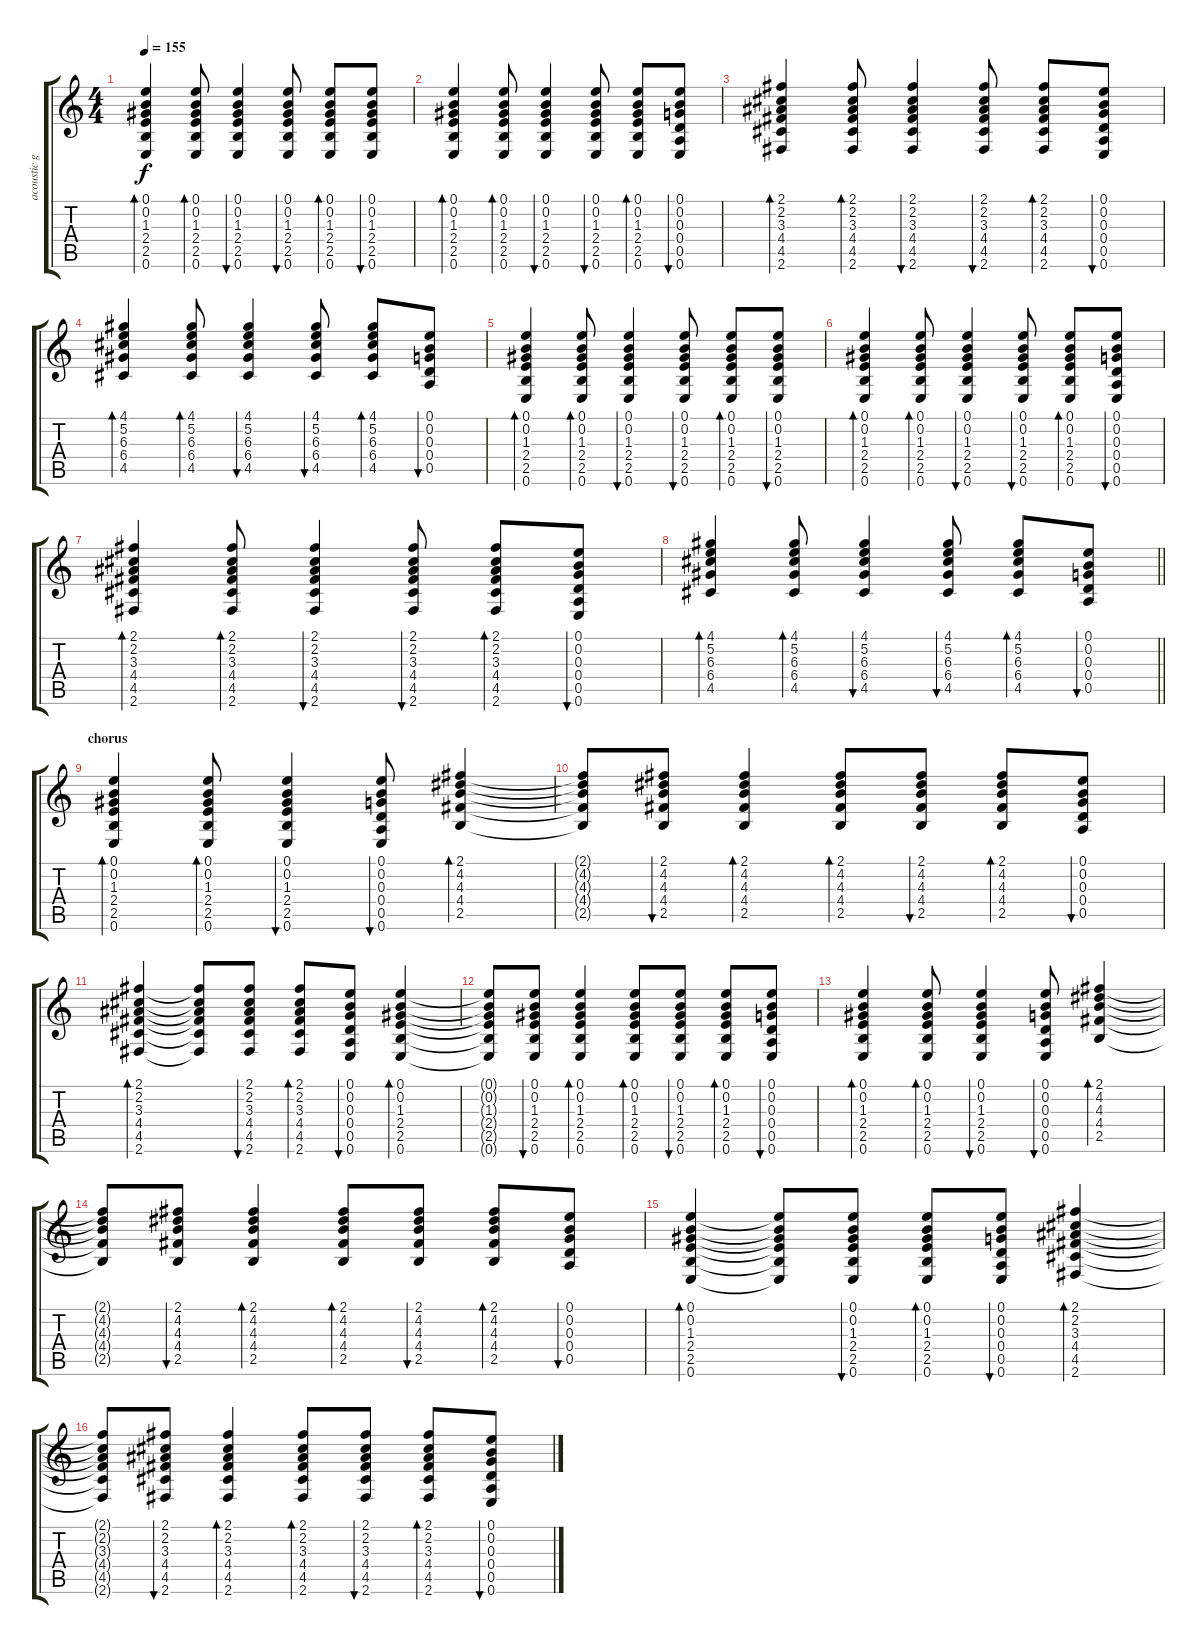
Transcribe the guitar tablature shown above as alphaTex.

\track ("acoustic guitar" "acoustic g") {instrument acousticguitarsteel}
\staff {score tabs}
\tuning (E4 B3 G3 D3 A2 E2) {hide}
\ts (4 4)
\tempo 155
\clef g2
\ks c
(0.1 0.2 1.3 2.4 2.5 0.6).4{bd 60 dy f} (0.1 0.2 1.3 2.4 2.5 0.6).8{bd 30} (0.1 0.2 1.3 2.4 2.5 0.6).4{bu 30} (0.1 0.2 1.3 2.4 2.5 0.6).8{bu 30} (0.1 0.2 1.3 2.4 2.5 0.6).8{bd 30} (0.1 0.2 1.3 2.4 2.5 0.6).8{bu 30} |
(0.1 0.2 1.3 2.4 2.5 0.6).4{bd 30} (0.1 0.2 1.3 2.4 2.5 0.6).8{bd 30} (0.1 0.2 1.3 2.4 2.5 0.6).4{bu 30} (0.1 0.2 1.3 2.4 2.5 0.6).8{bu 30} (0.1 0.2 1.3 2.4 2.5 0.6).8{bd 30} (0.1 0.2 0.3 0.4 0.5 0.6).8{bu 30} |
(2.1 2.2 3.3 4.4 4.5 2.6).4{bd 30} (2.1 2.2 3.3 4.4 4.5 2.6).8{bd 30} (2.1 2.2 3.3 4.4 4.5 2.6).4{bu 30} (2.1 2.2 3.3 4.4 4.5 2.6).8{bu 30} (2.1 2.2 3.3 4.4 4.5 2.6).8{bd 30} (0.1 0.2 0.3 0.4 0.5 0.6).8{bu 30} |
(4.1 5.2 6.3 6.4 4.5).4{bd 30} (4.1 5.2 6.3 6.4 4.5).8{bd 30} (4.1 5.2 6.3 6.4 4.5).4{bu 30} (4.1 5.2 6.3 6.4 4.5).8{bu 30} (4.1 5.2 6.3 6.4 4.5).8{bd 30} (0.1 0.2 0.3 0.4 0.5).8{bu 30} |
(0.1 0.2 1.3 2.4 2.5 0.6).4{bd 60} (0.1 0.2 1.3 2.4 2.5 0.6).8{bd 30} (0.1 0.2 1.3 2.4 2.5 0.6).4{bu 30} (0.1 0.2 1.3 2.4 2.5 0.6).8{bu 30} (0.1 0.2 1.3 2.4 2.5 0.6).8{bd 30} (0.1 0.2 1.3 2.4 2.5 0.6).8{bu 30} |
(0.1 0.2 1.3 2.4 2.5 0.6).4{bd 30} (0.1 0.2 1.3 2.4 2.5 0.6).8{bd 30} (0.1 0.2 1.3 2.4 2.5 0.6).4{bu 30} (0.1 0.2 1.3 2.4 2.5 0.6).8{bu 30} (0.1 0.2 1.3 2.4 2.5 0.6).8{bd 30} (0.1 0.2 0.3 0.4 0.5 0.6).8{bu 30} |
(2.1 2.2 3.3 4.4 4.5 2.6).4{bd 30} (2.1 2.2 3.3 4.4 4.5 2.6).8{bd 30} (2.1 2.2 3.3 4.4 4.5 2.6).4{bu 30} (2.1 2.2 3.3 4.4 4.5 2.6).8{bu 30} (2.1 2.2 3.3 4.4 4.5 2.6).8{bd 30} (0.1 0.2 0.3 0.4 0.5 0.6).8{bu 30} |
\barLineRight lightlight
(4.1 5.2 6.3 6.4 4.5).4{bd 30} (4.1 5.2 6.3 6.4 4.5).8{bd 30} (4.1 5.2 6.3 6.4 4.5).4{bu 30} (4.1 5.2 6.3 6.4 4.5).8{bu 30} (4.1 5.2 6.3 6.4 4.5).8{bd 30} (0.1 0.2 0.3 0.4 0.5).8{bu 30} |
\section ("" "chorus")
(0.1 0.2 1.3 2.4 2.5 0.6).4{bd 60} (0.1 0.2 1.3 2.4 2.5 0.6).8{bd 30} (0.1 0.2 1.3 2.4 2.5 0.6).4{bu 30} (0.1 0.2 0.3 0.4 0.5 0.6).8{bu 30} (2.1 4.2 4.3 4.4 2.5).4{bd 30} |
(2.1{t} 4.2{t} 4.3{t} 4.4{t} 2.5{t}).8 (2.1 4.2 4.3 4.4 2.5).8{bu 30} (2.1 4.2 4.3 4.4 2.5).4{bd 30} (2.1 4.2 4.3 4.4 2.5).8{bd 30} (2.1 4.2 4.3 4.4 2.5).8{bu 30} (2.1 4.2 4.3 4.4 2.5).8{bd 30} (0.1 0.2 0.3 0.4 0.5).8{bu 30} |
(2.1 2.2 3.3 4.4 4.5 2.6).4{bd 30} (2.1{t} 2.2{t} 3.3{t} 4.4{t} 4.5{t} 2.6{t}).8 (2.1 2.2 3.3 4.4 4.5 2.6).8{bu 30} (2.1 2.2 3.3 4.4 4.5 2.6).8{bd 30} (0.1 0.2 0.3 0.4 0.5 0.6).8{bu 30} (0.1 0.2 1.3 2.4 2.5 0.6).4{bd 30} |
(0.1{t} 0.2{t} 1.3{t} 2.4{t} 2.5{t} 0.6{t}).8 (0.1 0.2 1.3 2.4 2.5 0.6).8{bu 30} (0.1 0.2 1.3 2.4 2.5 0.6).4{bd 30} (0.1 0.2 1.3 2.4 2.5 0.6).8{bd 30} (0.1 0.2 1.3 2.4 2.5 0.6).8{bu 30} (0.1 0.2 1.3 2.4 2.5 0.6).8{bd 30} (0.1 0.2 0.3 0.4 0.5 0.6).8{bu 30} |
(0.1 0.2 1.3 2.4 2.5 0.6).4{bd 60} (0.1 0.2 1.3 2.4 2.5 0.6).8{bd 30} (0.1 0.2 1.3 2.4 2.5 0.6).4{bu 30} (0.1 0.2 0.3 0.4 0.5 0.6).8{bu 30} (2.1 4.2 4.3 4.4 2.5).4{bd 30} |
(2.1{t} 4.2{t} 4.3{t} 4.4{t} 2.5{t}).8 (2.1 4.2 4.3 4.4 2.5).8{bu 30} (2.1 4.2 4.3 4.4 2.5).4{bd 30} (2.1 4.2 4.3 4.4 2.5).8{bd 30} (2.1 4.2 4.3 4.4 2.5).8{bu 30} (2.1 4.2 4.3 4.4 2.5).8{bd 30} (0.1 0.2 0.3 0.4 0.5).8{bu 30} |
(0.1 0.2 1.3 2.4 2.5 0.6).4{bd 30} (0.1{t} 0.2{t} 1.3{t} 2.4{t} 2.5{t} 0.6{t}).8 (0.1 0.2 1.3 2.4 2.5 0.6).8{bu 30} (0.1 0.2 1.3 2.4 2.5 0.6).8{bd 30} (0.1 0.2 0.3 0.4 0.5 0.6).8{bu 30} (2.1 2.2 3.3 4.4 4.5 2.6).4{bd 30} |
(2.1{t} 2.2{t} 3.3{t} 4.4{t} 4.5{t} 2.6{t}).8 (2.1 2.2 3.3 4.4 4.5 2.6).8{bu 30} (2.1 2.2 3.3 4.4 4.5 2.6).4{bd 30} (2.1 2.2 3.3 4.4 4.5 2.6).8{bd 30} (2.1 2.2 3.3 4.4 4.5 2.6).8{bu 30} (2.1 2.2 3.3 4.4 4.5 2.6).8{bd 30} (0.1 0.2 0.3 0.4 0.5 0.6).8{bu 30}
